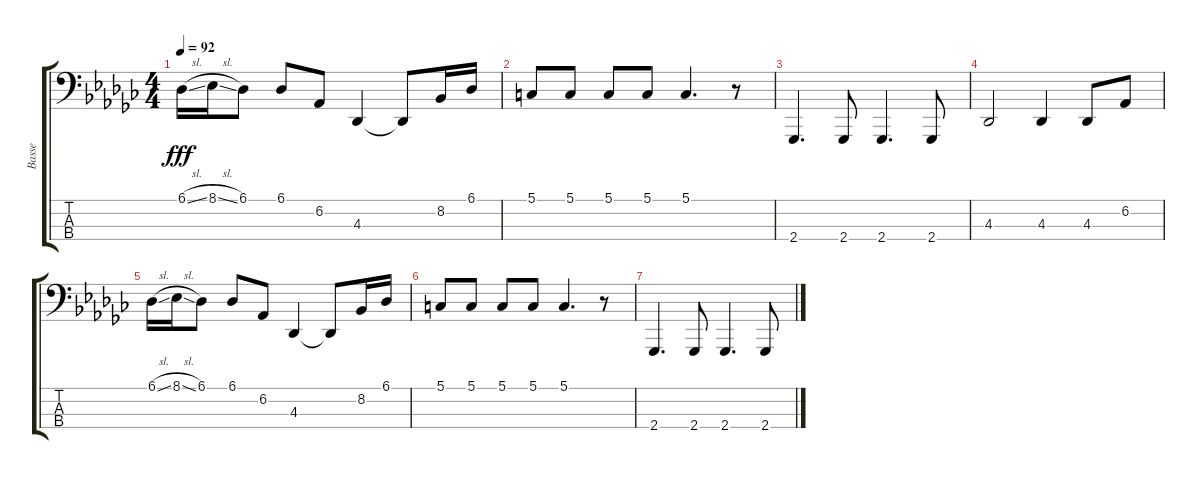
\track ("Basse" "Basse") {instrument lead8bassandlead}
\staff {score tabs}
\tuning (G2 D2 A1 E1) {hide}
\ts (4 4)
\tempo 92
\clef f4
\ks gb
6.1{sl}.16{dy fff} 8.1{sl}.16 6.1.8 6.1.8 6.2.8 4.3.4 4.3{t}.8 8.2.16 6.1.16 |
5.1.8 5.1.8 5.1.8 5.1.8 5.1.4{d} r.8 |
2.4.4{d} 2.4.8 2.4.4{d} 2.4.8 |
4.3.2{volume 0} 4.3.4 4.3.8 6.2.8 |
6.1{sl}.16 8.1{sl}.16 6.1.8 6.1.8 6.2.8 4.3.4 4.3{t}.8 8.2.16 6.1.16 |
5.1.8 5.1.8 5.1.8 5.1.8 5.1.4{d} r.8 |
2.4.4{d} 2.4.8 2.4.4{d} 2.4.8
